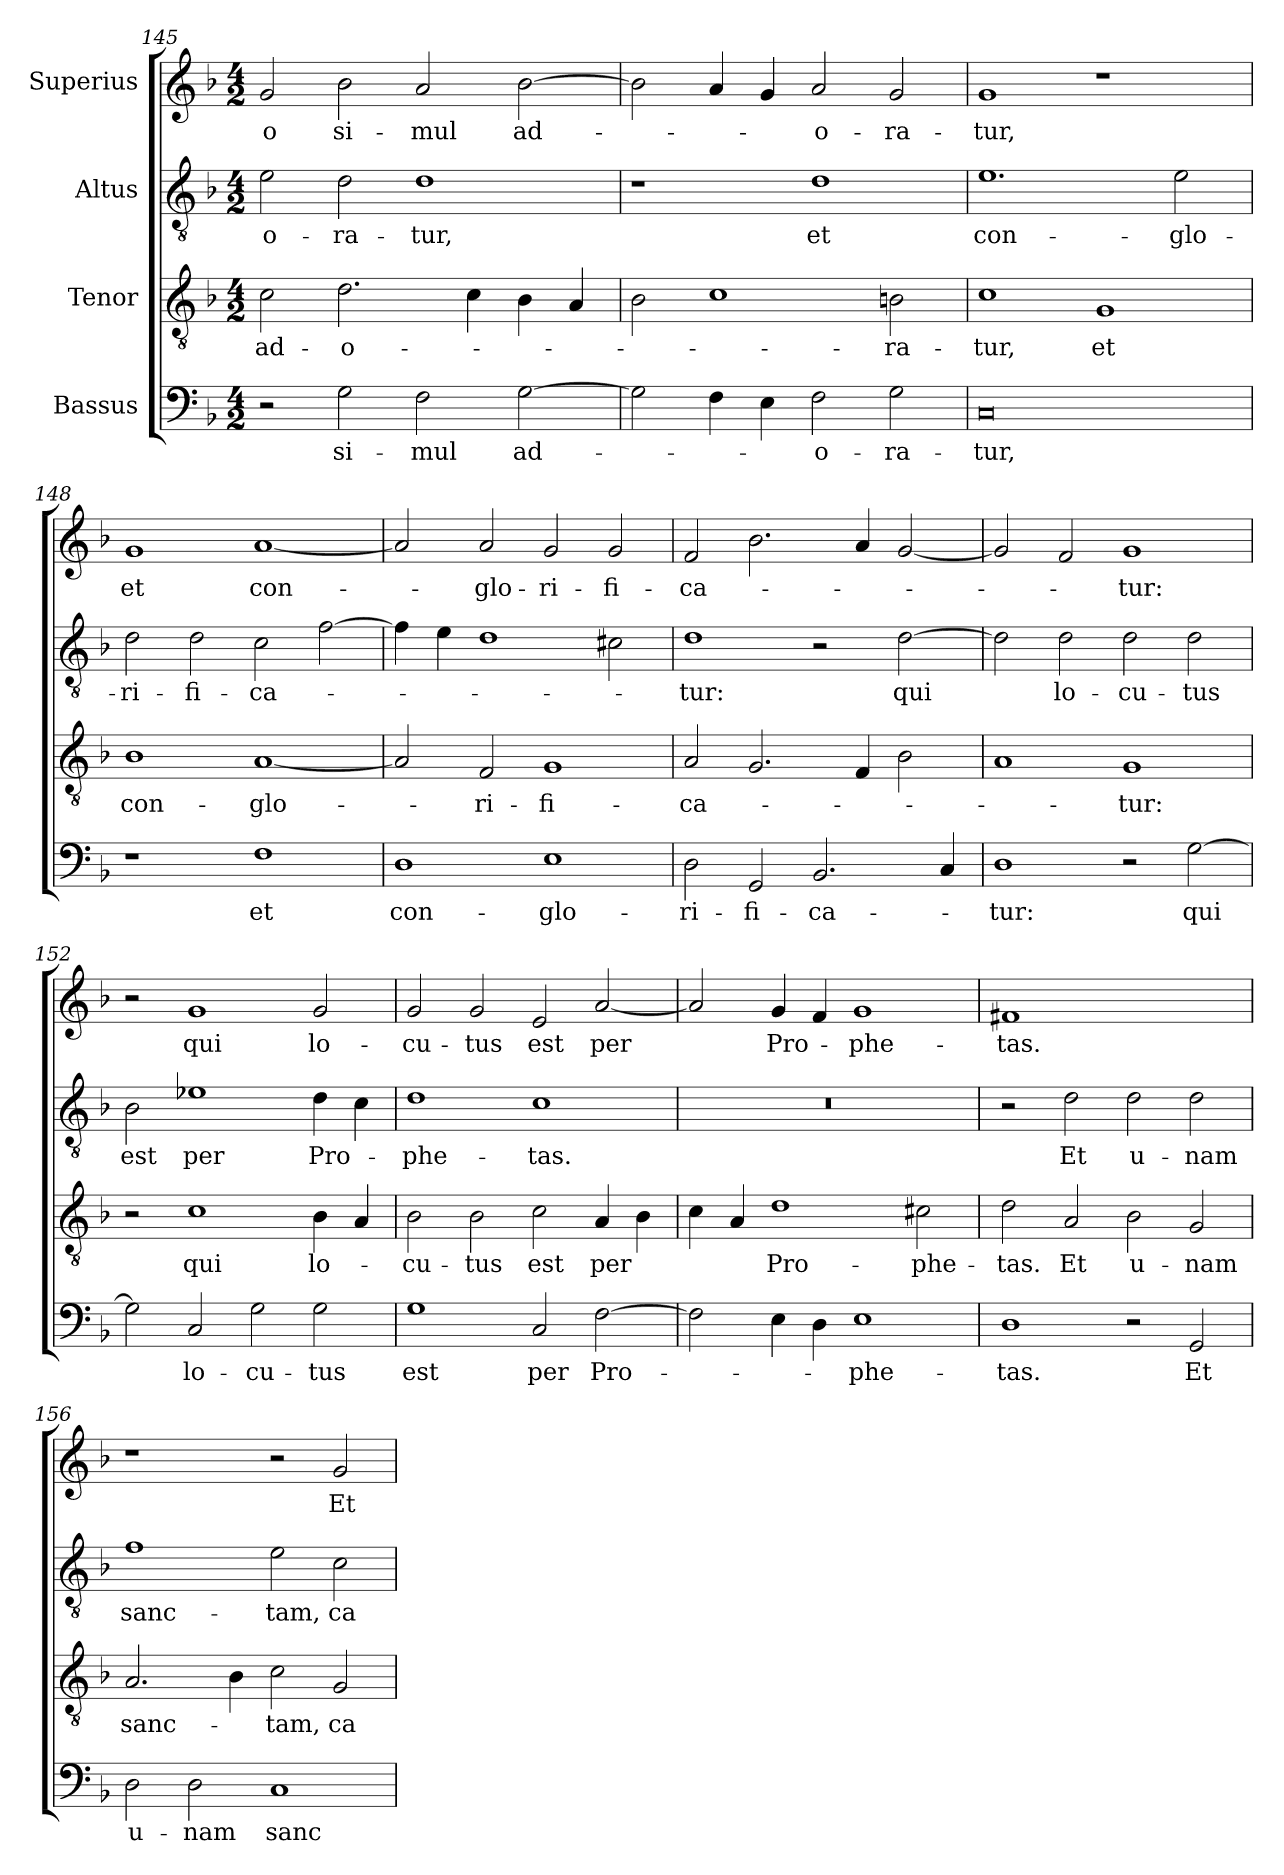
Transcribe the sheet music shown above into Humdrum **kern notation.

**kern	**text	**kern	**text	**kern	**text	**kern	**text
*part4	*part4	*part3	*part3	*part2	*part2	*part1	*part1
*staff4	*staff4	*staff3	*staff3	*staff2	*staff2	*staff1	*staff1
*I"Bassus	*	*I"Tenor	*	*I"Altus	*	*I"Superius	*
*clefF4	*	*clefGv2	*	*clefGv2	*	*clefG2	*
*k[b-]	*	*k[b-]	*	*k[b-]	*	*k[b-]	*
*M4/2	*	*M4/2	*	*M4/2	*	*M4/2	*
=145	=145	=145	=145	=145	=145	=145	=145
2r	.	2c\	ad-	2e\	-o-	2g/	-o
2G\	si-	2.d\	-o-	2d\	-ra-	2b-\	si-
2F\	-mul	.	.	1d\	-tur,	2a/	-mul
.	.	4c\	.	.	.	.	.
[2G\	ad-	4B-\	.	.	.	[2b-\	ad-
.	.	4A/	.	.	.	.	.
=146	=146	=146	=146	=146	=146	=146	=146
2G\]	.	2B-\	.	1r	.	2b-\]	.
4F\	.	1c\	.	.	.	4a/	.
4E\	.	.	.	.	.	4g/	.
2F\	-o-	.	.	1d\	et	2a/	-o-
2G\	-ra-	2B\	-ra-	.	.	2g/	-ra-
=147	=147	=147	=147	=147	=147	=147	=147
0C/	-tur,	1c\	-tur,	1.e\	con-	1g/	-tur,
.	.	1G/	et	.	.	1r	.
.	.	.	.	2e\	-glo-	.	.
=148	=148	=148	=148	=148	=148	=148	=148
1r	.	1B-\	con-	2d\	-ri-	1g/	et
.	.	.	.	2d\	-fi-	.	.
1F\	et	[1A/	-glo-	2c\	-ca-	[1a/	con-
.	.	.	.	[2f\	.	.	.
=149	=149	=149	=149	=149	=149	=149	=149
1D\	con-	2A/]	.	4f\]	.	2a/]	.
.	.	.	.	4e\	.	.	.
.	.	2F/	-ri-	1d\	.	2a/	-glo-
1E\	-glo-	1G/	-fi-	.	.	2g/	-ri-
.	.	.	.	2c#X\	.	2g/	-fi-
=150	=150	=150	=150	=150	=150	=150	=150
2D\	-ri-	2A/	-ca-	1d\	-tur:	2f/	-ca-
2GG/	-fi-	2.G/	.	.	.	2.b-\	.
2.BB-/	-ca-	.	.	2r	.	.	.
.	.	4F/	.	.	.	4a/	.
.	.	2B-\	.	[2d\	qui	[2g/	.
4C/	.	.	.	.	.	.	.
=151	=151	=151	=151	=151	=151	=151	=151
1D\	-tur:	1A/	.	2d\]	.	2g/]	.
.	.	.	.	2d\	lo-	2f/	.
2r	.	1G/	-tur:	2d\	-cu-	1g/	-tur:
[2G\	qui	.	.	2d\	-tus	.	.
=152	=152	=152	=152	=152	=152	=152	=152
2G\]	.	2r	.	2B-\	est	2r	.
2C/	lo-	1c\	qui	1e-X\	per	1g/	qui
2G\	-cu-	.	.	.	.	.	.
2G\	-tus	4B-\	lo-	4d\	Pro-	2g/	lo-
.	.	4A/	.	4c\	.	.	.
=153	=153	=153	=153	=153	=153	=153	=153
1G\	est	2B-\	-cu-	1d\	-phe-	2g/	-cu-
.	.	2B-\	-tus	.	.	2g/	-tus
2C/	per	2c\	est	1c\	-tas.	2e/	est
[2F\	Pro-	4A/	per	.	.	[2a/	per
.	.	4B-\	.	.	.	.	.
=154	=154	=154	=154	=154	=154	=154	=154
2F\]	.	4c\	.	0r	.	2a/]	.
.	.	4A/	.	.	.	.	.
4E\	.	1d\	Pro-	.	.	4g/	Pro-
4D\	.	.	.	.	.	4f/	.
1E\	-phe-	.	.	.	.	1g/	-phe-
.	.	2c#X\	-phe-	.	.	.	.
=155	=155	=155	=155	=155	=155	=155	=155
1D\	-tas.	2d\	-tas.	2r	.	1f#X/	-tas.
.	.	2A/	Et	2d\	Et	.	.
2r	.	2B-\	u-	2d\	u-	1ryy	.
2GG/	Et	2G/	-nam	2d\	-nam	.	.
=156	=156	=156	=156	=156	=156	=156	=156
2D\	u-	2.A/	sanc-	1f\	sanc-	1r	.
2D\	-nam	.	.	.	.	.	.
.	.	4B-\	.	.	.	.	.
1C/	sanc-	2c\	-tam,	2e\	-tam,	2r	.
.	.	2G/	ca-	2c\	ca-	2g/	Et
=	=	=	=	=	=	=	=
*-	*-	*-	*-	*-	*-	*-	*-
